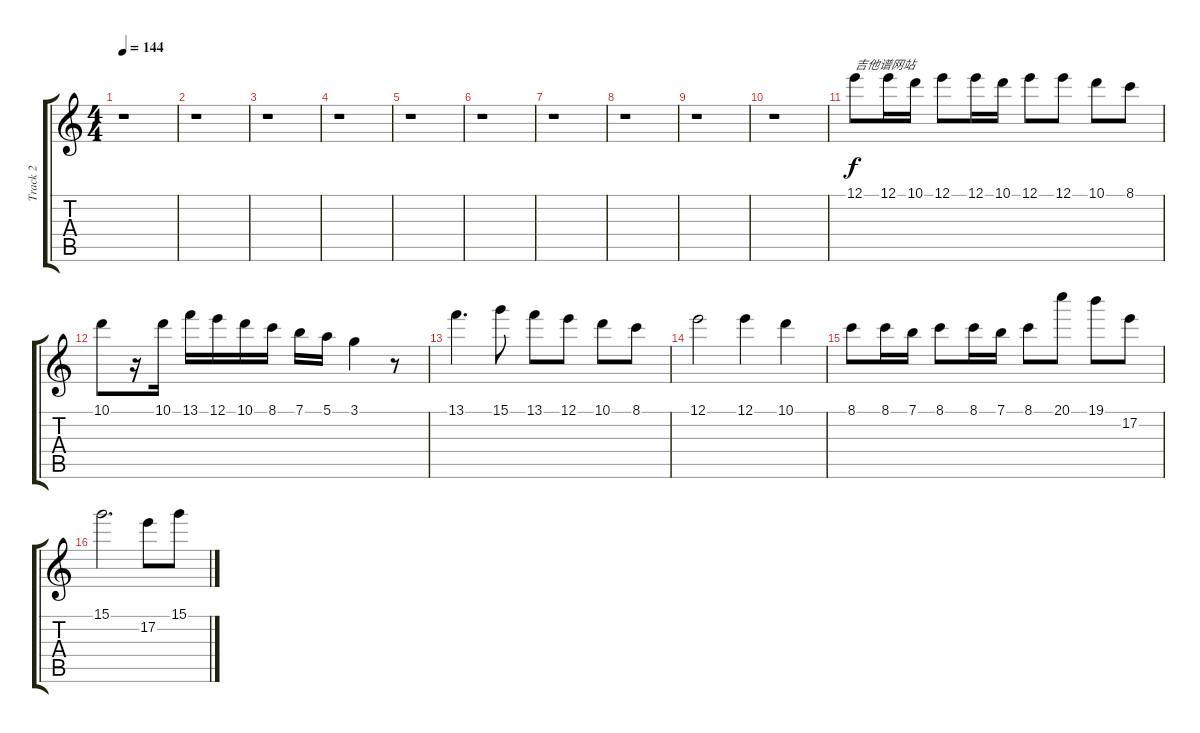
\track ("Track 2" "Track 2") {instrument overdrivenguitar}
\staff {score tabs}
\tuning (E4 B3 G3 D3 A2 E2) {hide}
\ts (4 4)
\tempo 144
\clef g2
\ks c
r.1{dy mf} |
r.1 |
r.1 |
r.1 |
r.1 |
r.1 |
r.1 |
r.1 |
r.1 |
r.1 |
12.1.8{txt "吉他谱网站" dy f} 12.1.16 10.1.16 12.1.8 12.1.16 10.1.16 12.1.8 12.1.8 10.1.8 8.1.8 |
10.1.8 r.16 10.1.16 13.1.16 12.1.16 10.1.16 8.1.16 7.1.16 5.1.16 3.1.4 r.8 |
13.1.4{d} 15.1.8 13.1.8 12.1.8 10.1.8 8.1.8 |
12.1.2 12.1.4 10.1.4 |
8.1.8 8.1.16 7.1.16 8.1.8 8.1.16 7.1.16 8.1.8 20.1.8 19.1.8 17.2.8 |
15.1.2{d} 17.2.8 15.1.8
